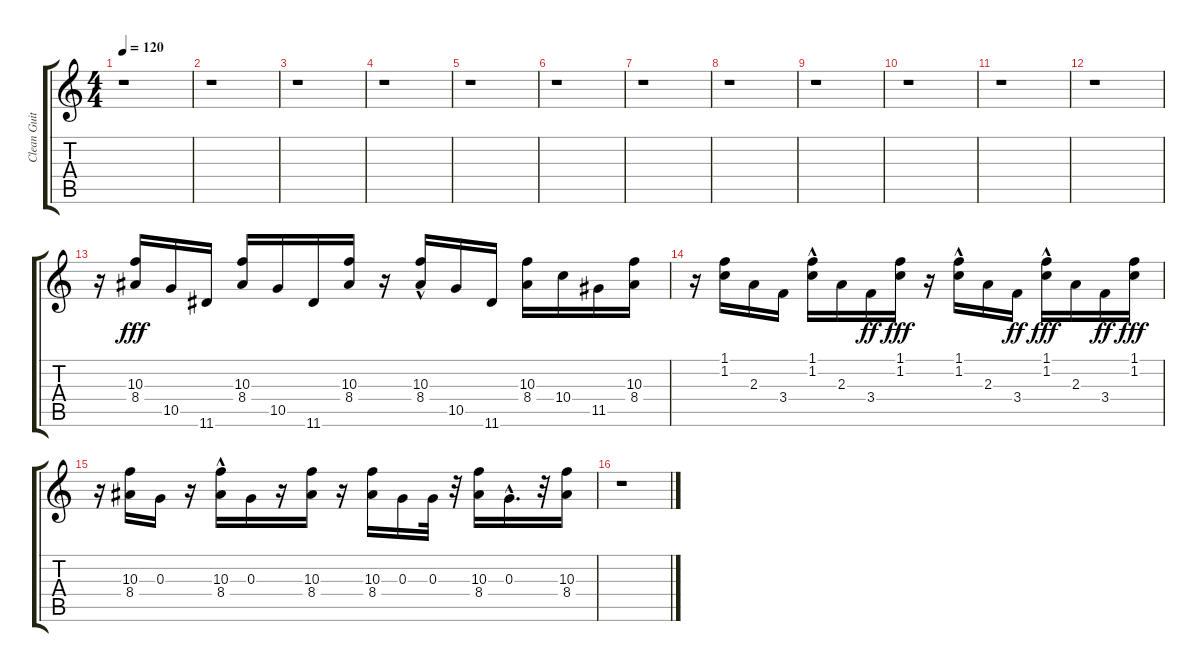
\track ("Clean Guitar" "Clean Guit") {instrument electricguitarclean}
\staff {score tabs}
\tuning (E4 B3 G3 D3 A2 E2) {hide}
\ts (4 4)
\tempo 120
\clef g2
\ks c
r.1{dy fff} |
r.1 |
r.1 |
r.1 |
r.1 |
r.1 |
r.1 |
r.1 |
r.1 |
r.1 |
r.1 |
r.1 |
r.16 (10.3 8.4).16 10.5.16 11.6.16 (10.3 8.4).16 10.5.16 11.6.16 (10.3 8.4).16 r.16 (10.3{hac} 8.4).16 10.5.16 11.6.16 (10.3 8.4).16 10.4.16 11.5.16 (10.3 8.4).16 |
r.16 (1.1 1.2).16 2.3.16 3.4.16 (1.1{hac} 1.2).16 2.3.16 3.4.16{dy ff} (1.1 1.2).16{dy fff} r.16 (1.1{hac} 1.2).16 2.3.16 3.4.16{dy ff} (1.1{hac} 1.2).16{dy fff} 2.3.16 3.4.16{dy ff} (1.1 1.2).16{dy fff} |
r.16 (10.3 8.4).16 0.3.16 r.16 (10.3{hac} 8.4).16 0.3.16 r.16 (10.3 8.4).16 r.16 (10.3 8.4).16 0.3.16 0.3.32 r.32 (10.3 8.4).16 0.3{hac}.16{d} r.32 (10.3 8.4).16 |
r.1
